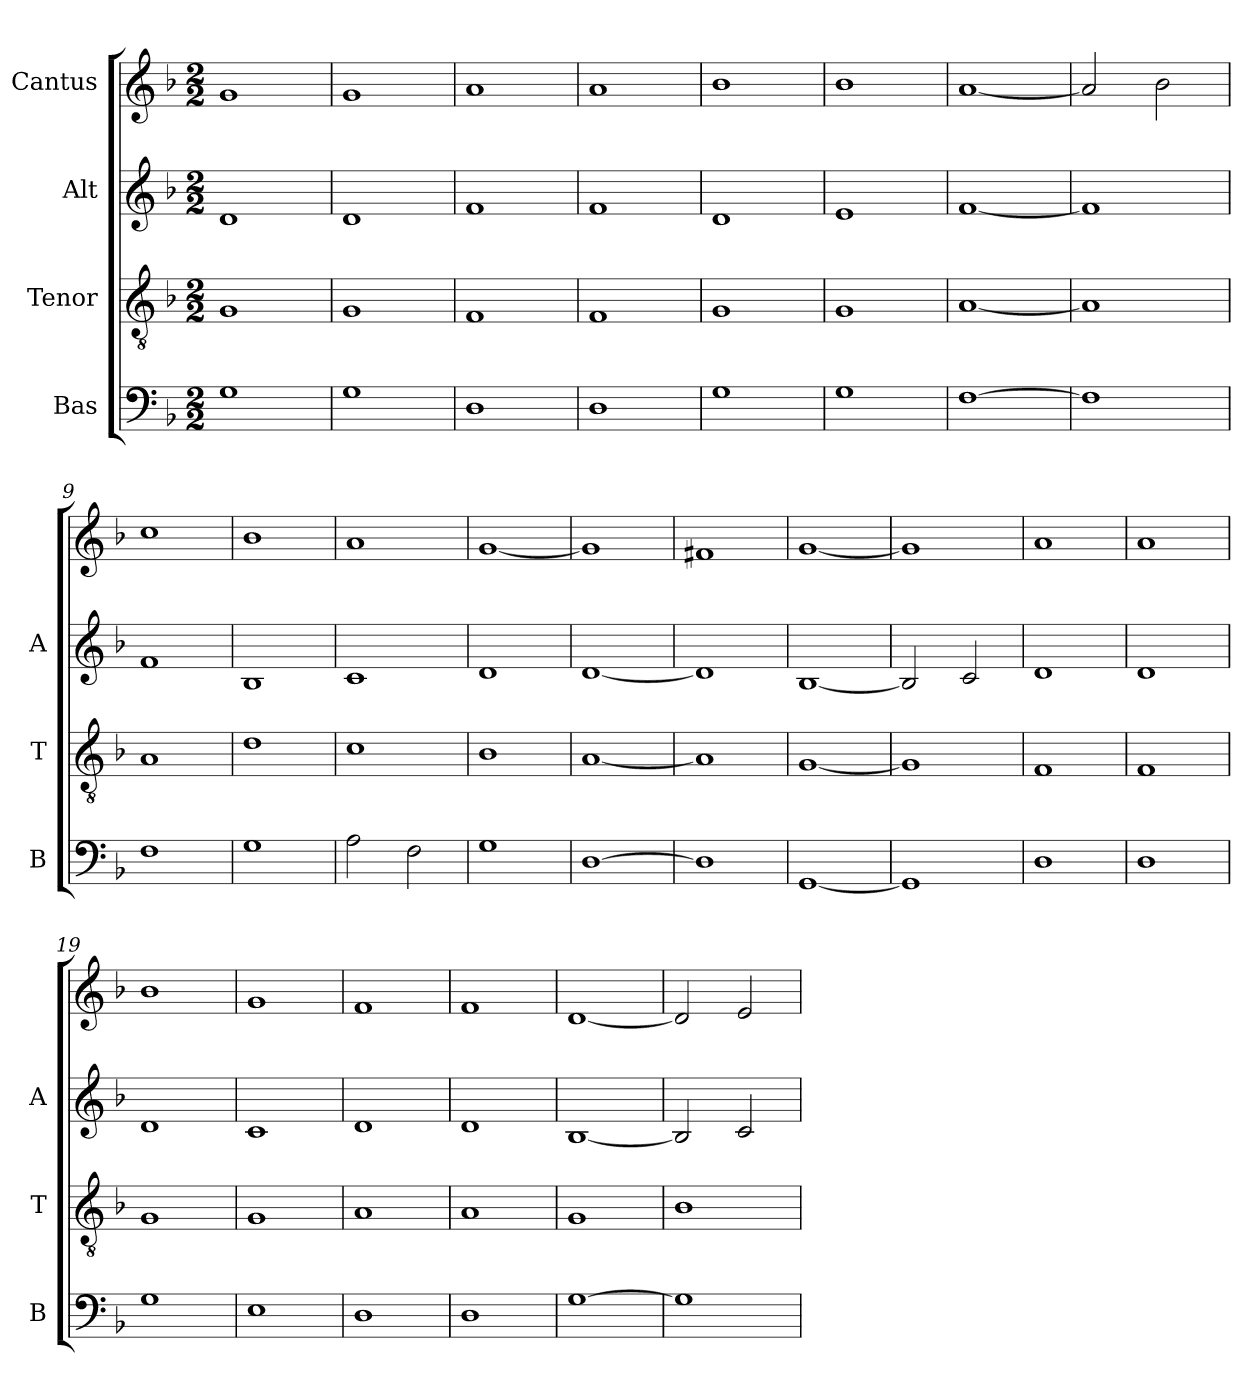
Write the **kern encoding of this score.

**kern	**kern	**kern	**kern
*part4	*part3	*part2	*part1
*staff4	*staff3	*staff2	*staff1
*I"Bas	*I"Tenor	*I"Alt	*I"Cantus
*I'B	*I'T	*I'A	*
*clefF4	*clefGv2	*clefG2	*clefG2
*k[b-]	*k[b-]	*k[b-]	*k[b-]
*M2/2	*M2/2	*M2/2	*M2/2
=1	=1	=1	=1
1G	1G	1d	1g
=2	=2	=2	=2
1G	1G	1d	1g
=3	=3	=3	=3
1D	1F	1f	1a
=4	=4	=4	=4
1D	1F	1f	1a
=5	=5	=5	=5
1G	1G	1d	1b-
=6	=6	=6	=6
1G	1G	1e	1b-
=7	=7	=7	=7
[1F	[1A	[1f	[1a
=8	=8	=8	=8
1F]	1A]	1f]	2a]
.	.	.	2b-
=9	=9	=9	=9
1F	1A	1f	1cc
=10	=10	=10	=10
1G	1d	1B-	1b-
=11	=11	=11	=11
2A	1c	1c	1a
2F	.	.	.
=12	=12	=12	=12
1G	1B-	1d	[1g
=13	=13	=13	=13
[1D	[1A	[1d	1g]
=14	=14	=14	=14
1D]	1A]	1d]	1f#X
=15	=15	=15	=15
[1GG	[1G	[1B-	[1g
=16	=16	=16	=16
1GG]	1G]	2B-]	1g]
.	.	2c	.
=17	=17	=17	=17
1D	1F	1d	1a
=18	=18	=18	=18
1D	1F	1d	1a
=19	=19	=19	=19
1G	1G	1d	1b-
=20	=20	=20	=20
1E	1G	1c	1g
=21	=21	=21	=21
1D	1A	1d	1f
=22	=22	=22	=22
1D	1A	1d	1f
=23	=23	=23	=23
[1G	1G	[1B-	[1d
=24	=24	=24	=24
1G]	1B-	2B-]	2d]
.	.	2c	2e
=	=	=	=
*-	*-	*-	*-
